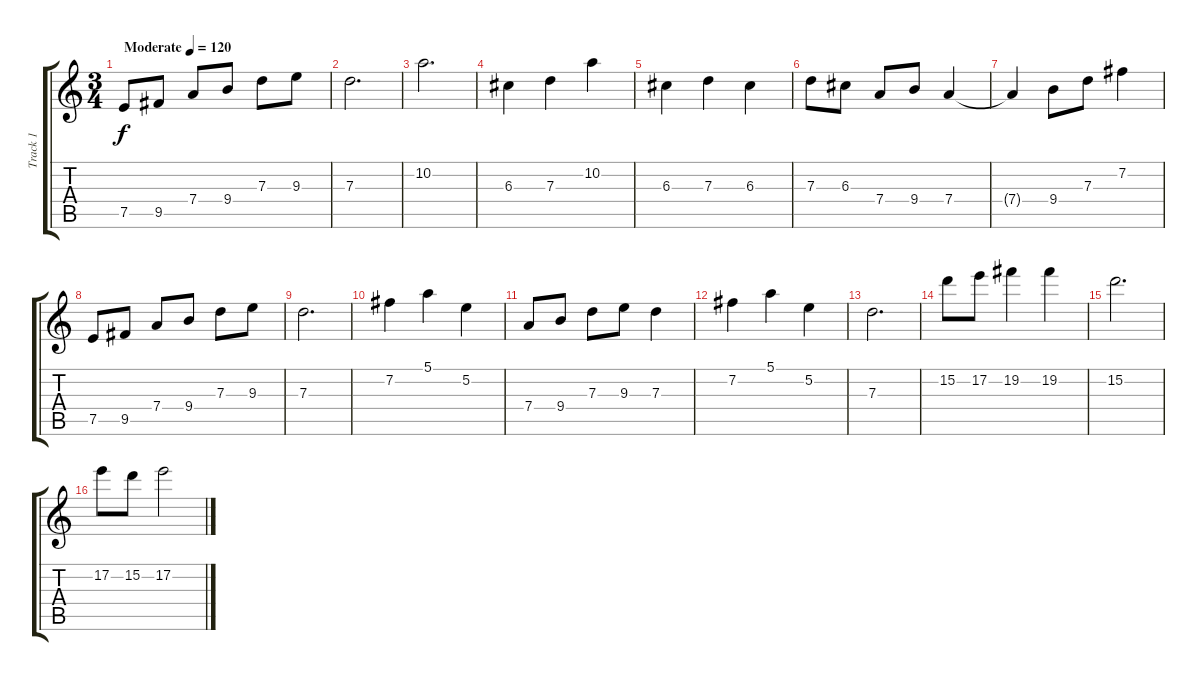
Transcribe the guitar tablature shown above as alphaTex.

\track ("Track 1" "Track 1") {instrument overdrivenguitar}
\staff {score tabs}
\tuning (E4 B3 G3 D3 A2 E2) {hide}
\ts (3 4)
\tempo (120 "Moderate")
\clef g2
\ks c
7.5.8{dy f instrument overdrivenguitar} 9.5.8 7.4.8 9.4.8 7.3.8 9.3.8 |
7.3.2{d} |
10.2.2{d} |
6.3.4 7.3.4 10.2.4 |
6.3.4 7.3.4 6.3.4 |
7.3.8 6.3.8 7.4.8 9.4.8 7.4.4 |
7.4{t}.4 9.4.8 7.3.8 7.2.4 |
7.5.8 9.5.8 7.4.8 9.4.8 7.3.8 9.3.8 |
7.3.2{d} |
7.2.4 5.1.4 5.2.4 |
7.4.8 9.4.8 7.3.8 9.3.8 7.3.4 |
7.2.4 5.1.4 5.2.4 |
7.3.2{d} |
15.2.8 17.2.8 19.2.4 19.2.4 |
15.2.2{d} |
17.2.8 15.2.8 17.2.2
